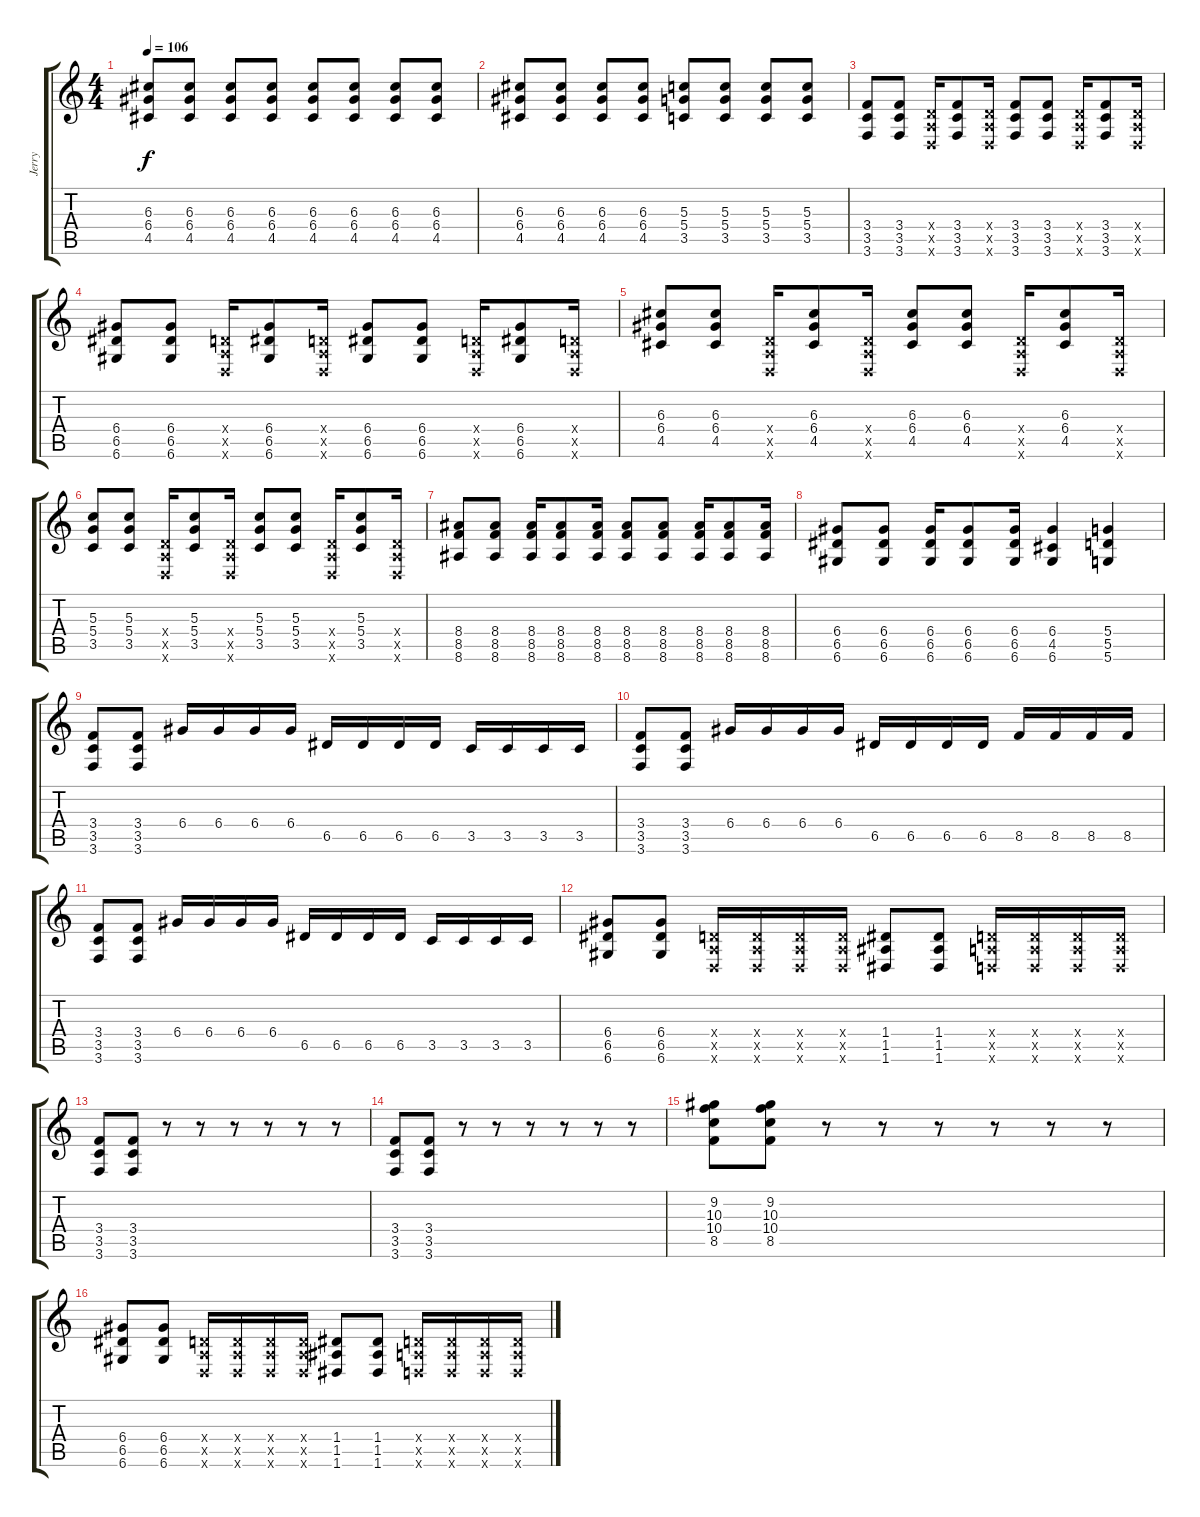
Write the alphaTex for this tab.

\track ("Jerry" "Jerry") {instrument distortionguitar}
\staff {score tabs}
\tuning (E4 B3 G3 D3 A2 D2) {hide}
\ts (4 4)
\tempo 106
\clef g2
\ks c
(6.3 6.4 4.5).8{dy f} (6.3 6.4 4.5).8 (6.3 6.4 4.5).8 (6.3 6.4 4.5).8 (6.3 6.4 4.5).8 (6.3 6.4 4.5).8 (6.3 6.4 4.5).8 (6.3 6.4 4.5).8 |
(6.3 6.4 4.5).8 (6.3 6.4 4.5).8 (6.3 6.4 4.5).8 (6.3 6.4 4.5).8 (5.3 5.4 3.5).8 (5.3 5.4 3.5).8 (5.3 5.4 3.5).8 (5.3 5.4 3.5).8 |
(3.4 3.5 3.6).8 (3.4 3.5 3.6).8 (0.4{x} 0.5{x} 0.6{x}).16 (3.4 3.5 3.6).8 (0.4{x} 0.5{x} 0.6{x}).16 (3.4 3.5 3.6).8 (3.4 3.5 3.6).8 (0.4{x} 0.5{x} 0.6{x}).16 (3.4 3.5 3.6).8 (0.4{x} 0.5{x} 0.6{x}).16 |
(6.4 6.5 6.6).8 (6.4 6.5 6.6).8 (0.4{x} 0.5{x} 0.6{x}).16 (6.4 6.5 6.6).8 (0.4{x} 0.5{x} 0.6{x}).16 (6.4 6.5 6.6).8 (6.4 6.5 6.6).8 (0.4{x} 0.5{x} 0.6{x}).16 (6.4 6.5 6.6).8 (0.4{x} 0.5{x} 0.6{x}).16 |
(6.3 6.4 4.5).8 (6.3 6.4 4.5).8 (0.4{x} 0.5{x} 0.6{x}).16 (6.3 6.4 4.5).8 (0.4{x} 0.5{x} 0.6{x}).16 (6.3 6.4 4.5).8 (6.3 6.4 4.5).8 (0.4{x} 0.5{x} 0.6{x}).16 (6.3 6.4 4.5).8 (0.4{x} 0.5{x} 0.6{x}).16 |
(5.3 5.4 3.5).8 (5.3 5.4 3.5).8 (0.4{x} 0.5{x} 0.6{x}).16 (5.3 5.4 3.5).8 (0.4{x} 0.5{x} 0.6{x}).16 (5.3 5.4 3.5).8 (5.3 5.4 3.5).8 (0.4{x} 0.5{x} 0.6{x}).16 (5.3 5.4 3.5).8 (0.4{x} 0.5{x} 0.6{x}).16 |
(8.4 8.5 8.6).8 (8.4 8.5 8.6).8 (8.4 8.5 8.6).16 (8.4 8.5 8.6).8 (8.4 8.5 8.6).16 (8.4 8.5 8.6).8 (8.4 8.5 8.6).8 (8.4 8.5 8.6).16 (8.4 8.5 8.6).8 (8.4 8.5 8.6).16 |
(6.4 6.5 6.6).8 (6.4 6.5 6.6).8 (6.4 6.5 6.6).16 (6.4 6.5 6.6).8 (6.4 6.5 6.6).16 (6.4 4.5 6.6).4 (5.4 5.5 5.6).4 |
(3.4 3.5 3.6).8 (3.4 3.5 3.6).8 6.4.16 6.4.16 6.4.16 6.4.16 6.5.16 6.5.16 6.5.16 6.5.16 3.5.16 3.5.16 3.5.16 3.5.16 |
(3.4 3.5 3.6).8 (3.4 3.5 3.6).8 6.4.16 6.4.16 6.4.16 6.4.16 6.5.16 6.5.16 6.5.16 6.5.16 8.5.16 8.5.16 8.5.16 8.5.16 |
(3.4 3.5 3.6).8 (3.4 3.5 3.6).8 6.4.16 6.4.16 6.4.16 6.4.16 6.5.16 6.5.16 6.5.16 6.5.16 3.5.16 3.5.16 3.5.16 3.5.16 |
(6.4 6.5 6.6).8 (6.4 6.5 6.6).8 (0.4{x} 0.5{x} 0.6{x}).16 (0.4{x} 0.5{x} 0.6{x}).16 (0.4{x} 0.5{x} 0.6{x}).16 (0.4{x} 0.5{x} 0.6{x}).16 (1.4 1.5 1.6).8 (1.4 1.5 1.6).8 (0.4{x} 0.5{x} 0.6{x}).16 (0.4{x} 0.5{x} 0.6{x}).16 (0.4{x} 0.5{x} 0.6{x}).16 (0.4{x} 0.5{x} 0.6{x}).16 |
(3.4 3.5 3.6).8 (3.4 3.5 3.6).8 r.8 r.8 r.8 r.8 r.8 r.8 |
(3.4 3.5 3.6).8 (3.4 3.5 3.6).8 r.8 r.8 r.8 r.8 r.8 r.8 |
(9.2 10.3 10.4 8.5).8 (9.2 10.3 10.4 8.5).8 r.8 r.8 r.8 r.8 r.8 r.8 |
(6.4 6.5 6.6).8 (6.4 6.5 6.6).8 (0.4{x} 0.5{x} 0.6{x}).16 (0.4{x} 0.5{x} 0.6{x}).16 (0.4{x} 0.5{x} 0.6{x}).16 (0.4{x} 0.5{x} 0.6{x}).16 (1.4 1.5 1.6).8 (1.4 1.5 1.6).8 (0.4{x} 0.5{x} 0.6{x}).16 (0.4{x} 0.5{x} 0.6{x}).16 (0.4{x} 0.5{x} 0.6{x}).16 (0.4{x} 0.5{x} 0.6{x}).16
